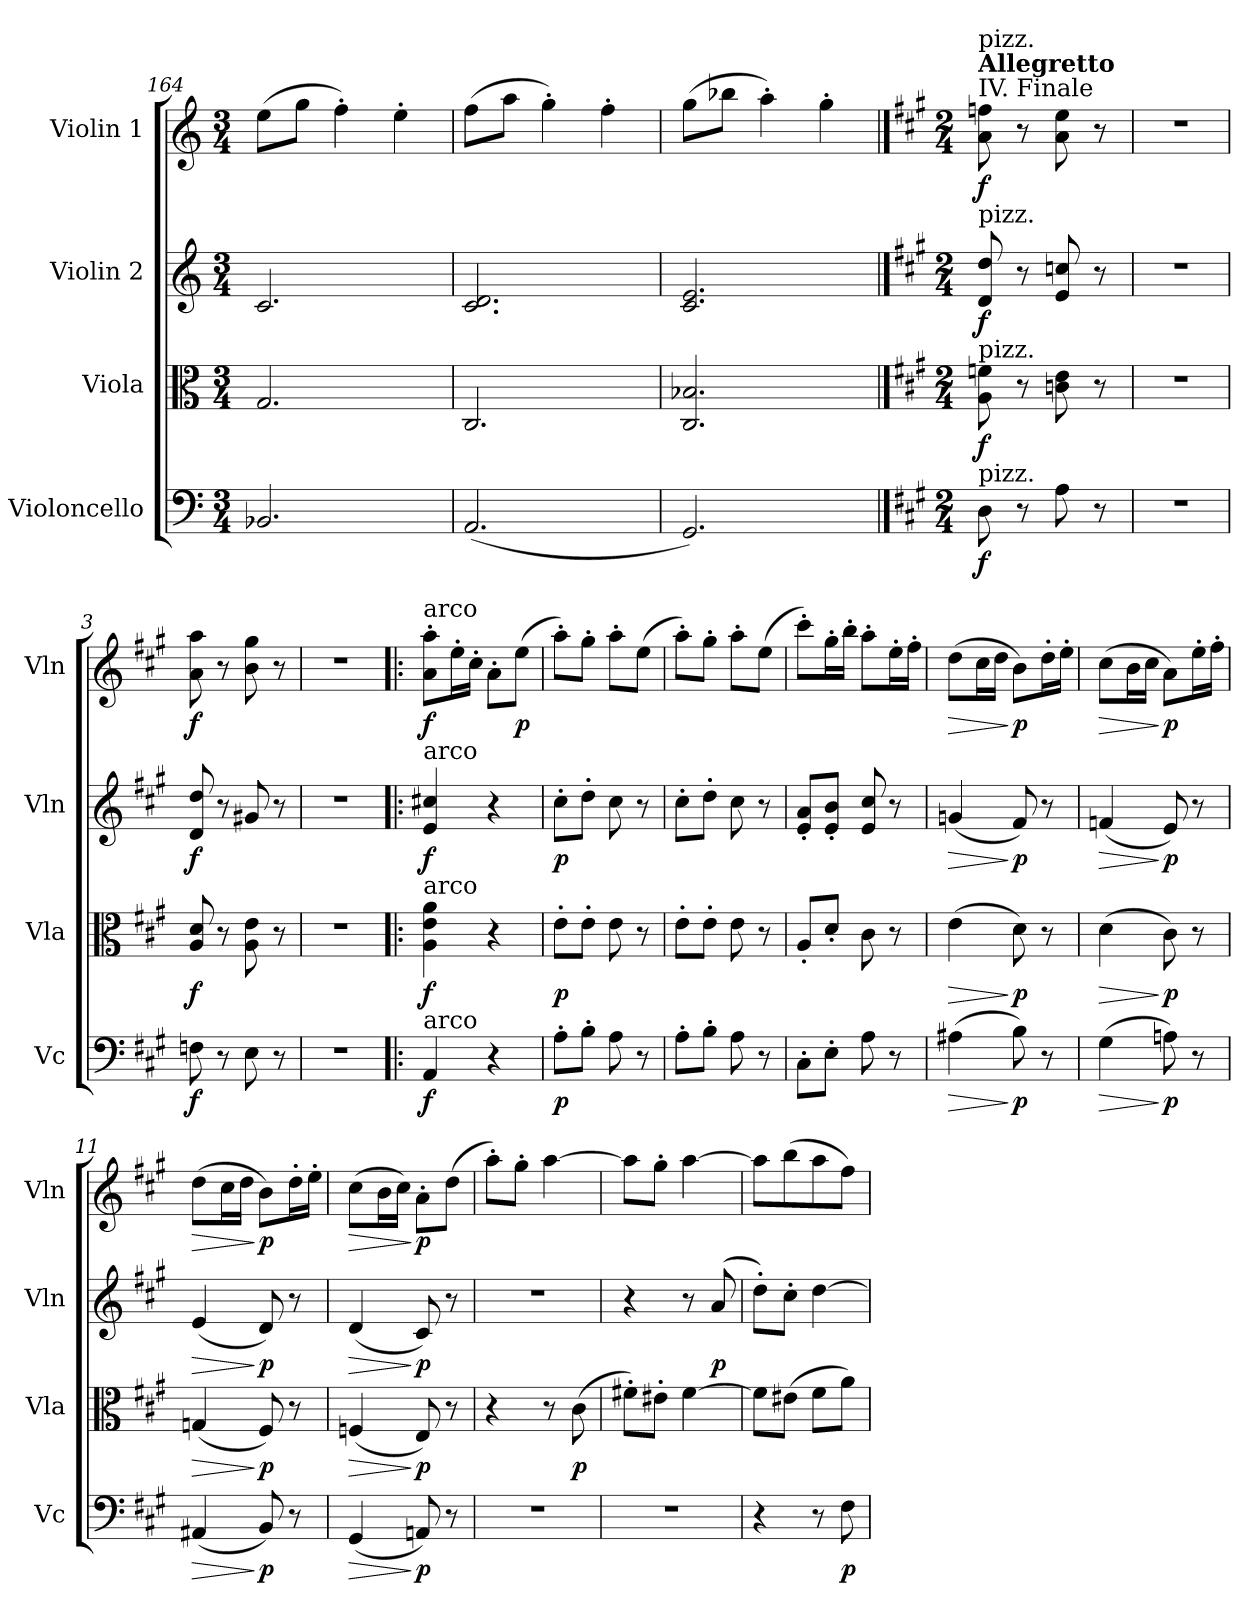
**kern	**dynam	**kern	**dynam	**kern	**dynam	**kern	**dynam
*part4	*part4	*part3	*part3	*part2	*part2	*part1	*part1
*staff4	*staff4	*staff3	*staff3	*staff2	*staff2	*staff1	*staff1
*I"Violoncello	*	*I"Viola	*	*I"Violin 2	*	*I"Violin 1	*
*I'Vc	*	*I'Vla	*	*I'Vln	*	*I'Vln	*
*clefF4	*	*clefC3	*	*clefG2	*	*clefG2	*
*k[]	*	*k[]	*	*k[]	*	*k[]	*
*M3/4	*	*M3/4	*	*M3/4	*	*M3/4	*
=164	=164	=164	=164	=164	=164	=164	=164
2.BB-X/	.	2.G/	.	2.c/	.	(8ee\L	.
.	.	.	.	.	.	8gg\J	.
.	.	.	.	.	.	4ff'\)	.
.	.	.	.	.	.	4ee'\	.
=165	=165	=165	=165	=165	=165	=165	=165
(2.AA/	.	2.C/	.	2.c/ 2.d/	.	(8ff\L	.
.	.	.	.	.	.	8aa\J	.
.	.	.	.	.	.	4gg'\)	.
.	.	.	.	.	.	4ff'\	.
=166	=166	=166	=166	=166	=166	=166	=166
2.GG/)	.	2.C/ 2.B-X/	.	2.c/ 2.e/	.	(8gg\L	.
.	.	.	.	.	.	8bb-X\J	.
.	.	.	.	.	.	4aa'\)	.
.	.	.	.	.	.	4gg'\	.
!!LO:PB:g=z
==1	==1	==1	==1	==1	==1	==1	==1
*k[f#c#g#]	*	*k[f#c#g#]	*	*k[f#c#g#]	*	*k[f#c#g#]	*
*M2/4	*	*M2/4	*	*M2/4	*	*M2/4	*
!	!	!	!	!	!	!LO:TX:a:t=IV. Finale	!
!	!	!	!	!	!	!LO:TX:a:B:t=Allegretto	!
!	!	!	!	!	!	!LO:TX:a:t=pizz.	!
!	!	!	!	!LO:TX:a:t=pizz.	!	!	!
!	!	!LO:TX:a:t=pizz.	!	!	!	!	!
!LO:TX:a:t=pizz.	!	!	!	!	!	!	!
!	!LO:DY:b	!	!LO:DY:b	!	!LO:DY:b	!	!LO:DY:b
8D\	f	8A\ 8fn\	f	8d/ 8dd/	f	8a\ 8ffn\	f
8r	.	8r	.	8r	.	8r	.
8A\	.	8cn\ 8e\	.	8e/ 8ccn/	.	8a\ 8ee\	.
8r	.	8r	.	8r	.	8r	.
=2	=2	=2	=2	=2	=2	=2	=2
2r	.	2r	.	2r	.	2r	.
=3	=3	=3	=3	=3	=3	=3	=3
!	!LO:DY:b	!	!LO:DY:b	!	!LO:DY:b	!	!LO:DY:b
8Fn\	f	8A/ 8d/	f	8d/ 8dd/	f	8a\ 8aa\	f
8r	.	8r	.	8r	.	8r	.
8E\	.	8A\ 8e\	.	8g#X/	.	8b\ 8gg#\	.
8r	.	8r	.	8r	.	8r	.
=4	=4	=4	=4	=4	=4	=4	=4
2r	.	2r	.	2r	.	2r	.
=5!|:	=5!|:	=5!|:	=5!|:	=5!|:	=5!|:	=5!|:	=5!|:
!	!	!	!	!	!	!LO:TX:a:t=arco	!
!	!	!	!	!LO:TX:a:t=arco	!	!	!
!	!	!LO:TX:a:t=arco	!	!	!	!	!
!LO:TX:a:t=arco	!	!	!	!	!	!	!
!	!LO:DY:b	!	!LO:DY:b	!	!LO:DY:b	!	!LO:DY:b
4AA/	f	4A\ 4e\ 4a\	f	4e/ 4cc#X/	f	8a\' 8aa\'L	f
.	.	.	.	.	.	16ee'\L	.
.	.	.	.	.	.	16cc#'\JJ	.
4r	.	4r	.	4r	.	8a'\L	.
!	!	!	!	!	!	!	!LO:DY:b
.	.	.	.	.	.	(8ee\J	p
=6	=6	=6	=6	=6	=6	=6	=6
!	!LO:DY:b	!	!LO:DY:b	!	!LO:DY:b	!	!
8A'\L	p	8e'\L	p	8cc#'\L	p	8aa'\L)	.
8B'\J	.	8e'\J	.	8dd'\J	.	8gg#'\J	.
8A\	.	8e\	.	8cc#\	.	8aa'\L	.
8r	.	8r	.	8r	.	(8ee\J	.
=7	=7	=7	=7	=7	=7	=7	=7
8A'\L	.	8e'\L	.	8cc#'\L	.	8aa'\L)	.
8B'\J	.	8e'\J	.	8dd'\J	.	8gg#'\J	.
8A\	.	8e\	.	8cc#\	.	8aa'\L	.
8r	.	8r	.	8r	.	(8ee\J	.
!!LO:LB:g=z
=8	=8	=8	=8	=8	=8	=8	=8
8C#'\L	.	8A'/L	.	8e/' 8a/'L	.	8ccc#'\L)	.
8E'\J	.	8d'/J	.	8e/' 8b/'J	.	16gg#'\L	.
.	.	.	.	.	.	16bb'\JJ	.
8A\	.	8c#\	.	8e/ 8cc#/	.	8aa'\L	.
8r	.	8r	.	8r	.	16ee'\L	.
.	.	.	.	.	.	16ff#'\JJ	.
=9	=9	=9	=9	=9	=9	=9	=9
!	!LO:HP:b	!	!LO:HP:b	!	!LO:HP:b	!	!LO:HP:b
(4A#X\	>	(4e\	>	(4gn/	>	(8dd\L	>
.	.	.	.	.	.	16cc#\L	.
.	.	.	.	.	.	16dd\JJ	.
!	!LO:DY:n=1:b	!	!LO:DY:n=1:b	!	!LO:DY:n=1:b	!	!LO:DY:n=1:b
8B\)	] p	8d\)	] p	8f#/)	] p	8b\L)	] p
8r	.	8r	.	8r	.	16dd'\L	.
.	.	.	.	.	.	16ee'\JJ	.
=10	=10	=10	=10	=10	=10	=10	=10
!	!LO:HP:b	!	!LO:HP:b	!	!LO:HP:b	!	!LO:HP:b
(4G#\	>	(4d\	>	(4fn/	>	(8cc#\L	>
.	.	.	.	.	.	16b\L	.
.	.	.	.	.	.	16cc#\JJ	.
!	!LO:DY:n=1:b	!	!LO:DY:n=1:b	!	!LO:DY:n=1:b	!	!LO:DY:n=1:b
8An\)	] p	8c#\)	] p	8e/)	] p	8a\L)	] p
8r	.	8r	.	8r	.	16ee'\L	.
.	.	.	.	.	.	16ff#'\JJ	.
=11	=11	=11	=11	=11	=11	=11	=11
!	!LO:HP:b	!	!LO:HP:b	!	!LO:HP:b	!	!LO:HP:b
(4AA#X/	>	(4Gn/	>	(4e/	>	(8dd\L	>
.	.	.	.	.	.	16cc#\L	.
.	.	.	.	.	.	16dd\JJ	.
!	!LO:DY:n=1:b	!	!LO:DY:n=1:b	!	!LO:DY:n=1:b	!	!LO:DY:n=1:b
8BB/)	] p	8F#/)	] p	8d/)	] p	8b\L)	] p
8r	.	8r	.	8r	.	16dd'\L	.
.	.	.	.	.	.	16ee'\JJ	.
=12	=12	=12	=12	=12	=12	=12	=12
!	!LO:HP:b	!	!LO:HP:b	!	!LO:HP:b	!	!LO:HP:b
(4GG#/	>	(4Fn/	>	(4d/	>	(8cc#\L	>
.	.	.	.	.	.	16b\L	.
.	.	.	.	.	.	16cc#\JJ)	.
!	!LO:DY:n=1:b	!	!LO:DY:n=1:b	!	!LO:DY:n=1:b	!	!LO:DY:n=1:b
8AAn/)	] p	8E/)	] p	8c#/)	] p	8a'\L	] p
8r	.	8r	.	8r	.	(8dd\J	.
=13	=13	=13	=13	=13	=13	=13	=13
2r	.	4r	.	2r	.	8aa'\L)	.
.	.	.	.	.	.	8gg#'\J	.
.	.	8r	.	.	.	[4aa\	.
!	!	!	!LO:DY:b	!	!	!	!
.	.	(8c#\	p	.	.	.	.
!!LO:LB:g=z
=14	=14	=14	=14	=14	=14	=14	=14
2r	.	8f#X'\L)	.	4r	.	8aa\L]	.
.	.	8e#X'\J	.	.	.	8gg#'\J	.
.	.	[4f#\	.	8r	.	[4aa\	.
!	!	!	!	!	!LO:DY:b	!	!
.	.	.	.	(8a/	p	.	.
=15	=15	=15	=15	=15	=15	=15	=15
4r	.	8f#\L]	.	8dd'\L)	.	8aa\L]	.
.	.	(8e#X\J	.	8cc#'\J	.	(8bb\	.
8r	.	8f#\L	.	[4dd\	.	8aa\	.
!	!LO:DY:b	!	!	!	!	!	!
8F#\	p	8a\J)	.	.	.	8ff#\J)	.
=	=	=	=	=	=	=	=
*-	*-	*-	*-	*-	*-	*-	*-
